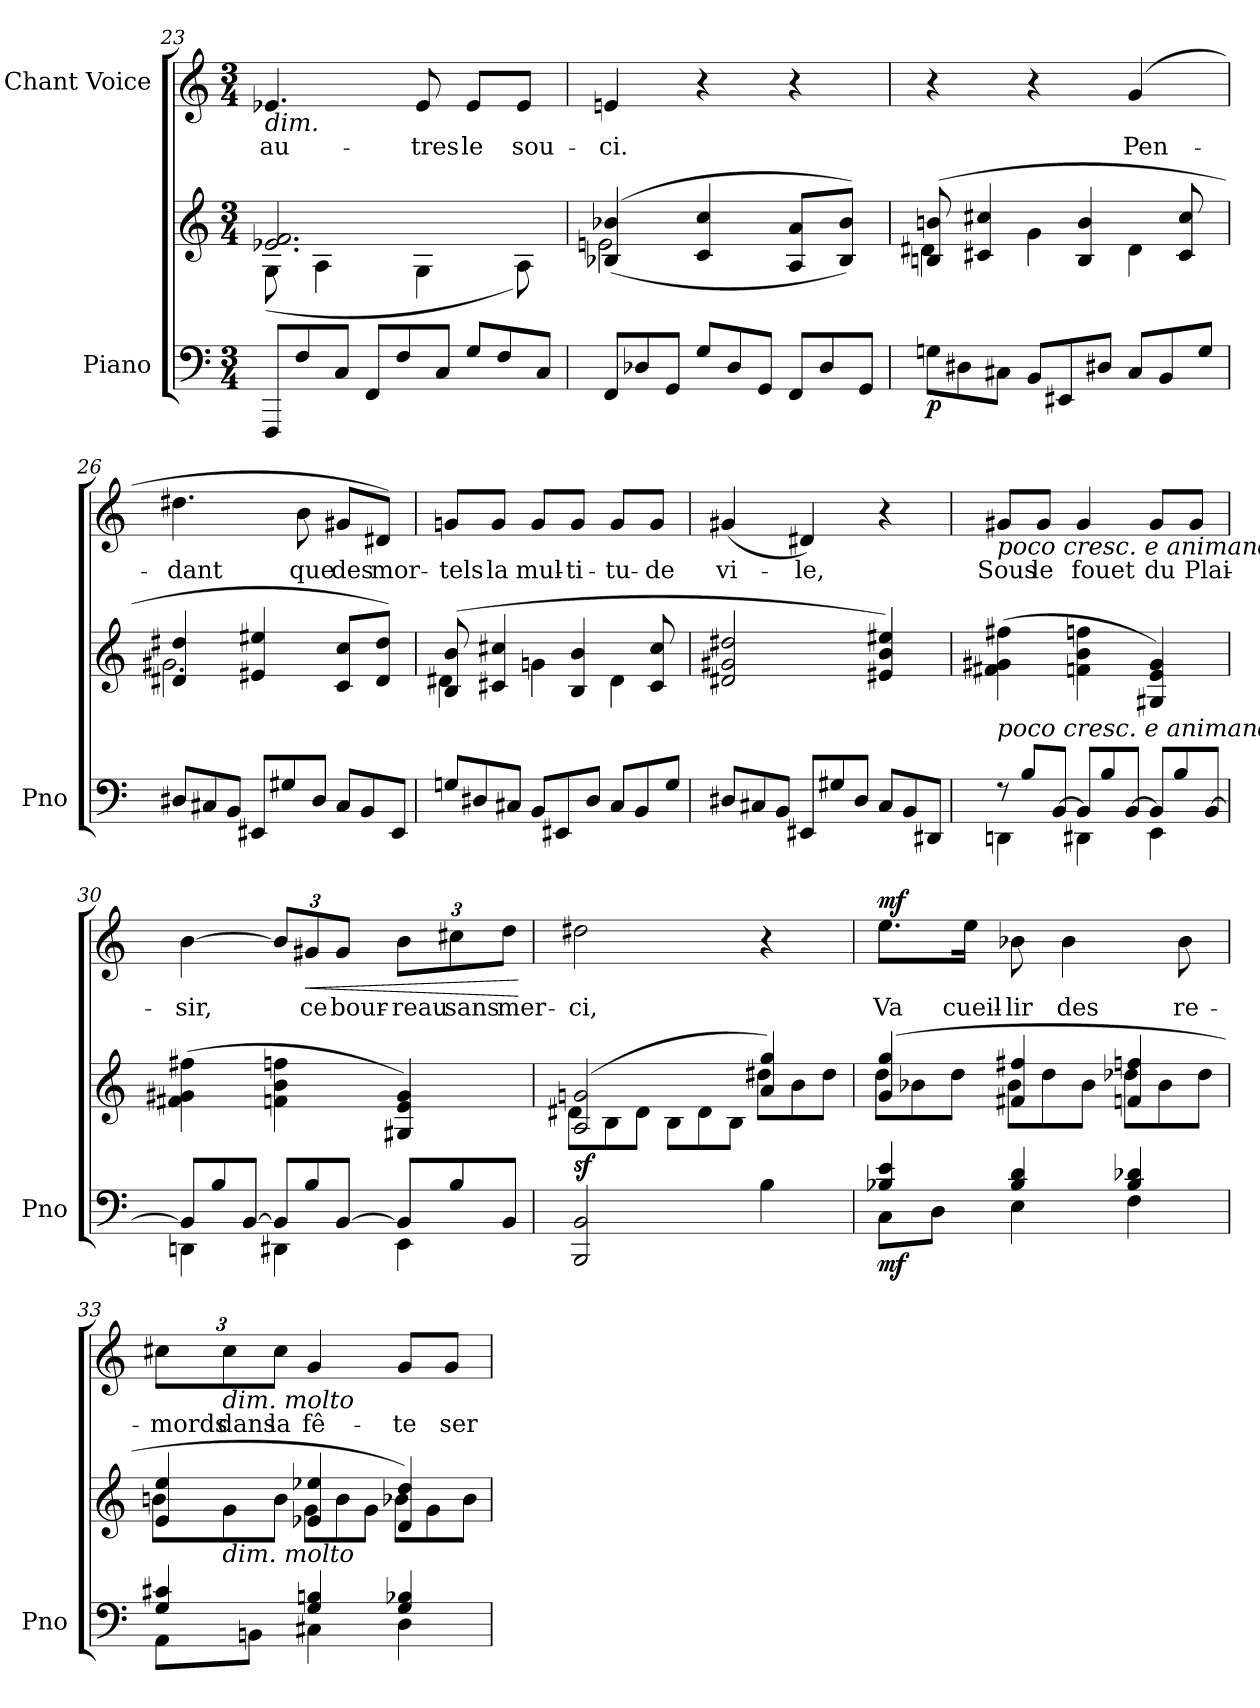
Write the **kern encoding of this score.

**kern	**kern	**dynam	**kern	**text	**dynam
*part2	*part2	*part2	*part1	*part1	*part1
*staff3	*staff2	*staff2/3	*staff1	*staff1	*staff1
*I"Piano	*	*	*I"Chant Voice	*	*
*I'Pno	*	*	*	*	*
*clefF4	*clefG2	*	*clefG2	*	*
*k[]	*k[]	*	*k[]	*	*
*M3/4	*M3/4	*	*M3/4	*	*
*Xtuplet	*	*	*	*	*
=23	=23	=23	=23	=23	=23
*	*^	*	*	*	*
!	!	!	!	!LO:TX:b:i:t=dim.	!	!
12FFF/L	2.e-X/ 2.f/	(8G\	.	4.e-X/	au-	.
12F/	.	.	.	.	.	.
.	.	4A\	.	.	.	.
12C/J	.	.	.	.	.	.
12FF/L	.	.	.	.	.	.
12F/	.	.	.	.	.	.
.	.	4G\	.	8e-/	-tres	.
12C/J	.	.	.	.	.	.
12G/L	.	.	.	8e-/L	le	.
12F/	.	.	.	.	.	.
.	.	8A\)	.	8e-/J	sou-	.
12C/J	.	.	.	.	.	.
=24	=24	=24	=24	=24	=24	=24
12FF/L	((4B-X/ 4b-X/	2en\	.	4en/	-ci.	.
12D-X/	.	.	.	.	.	.
12GG/J	.	.	.	.	.	.
12G/L	4c/ 4cc/	.	.	4r	.	.
12D-/	.	.	.	.	.	.
12GG/J	.	.	.	.	.	.
12FF/L	8A/ 8a/L	4ryy	.	4r	.	.
12D-/	.	.	.	.	.	.
.	8B-/ 8b-/J))	.	.	.	.	.
12GG/J	.	.	.	.	.	.
=25	=25	=25	=25	=25	=25	=25
!	!	!	!LO:DY:b=2	!	!	!
12Gn\L	(8Bn/ 8bn/	4d#X\	p	4r	.	.
12D#X\	.	.	.	.	.	.
.	4c#X/ 4cc#X/	.	.	.	.	.
12C#X\J	.	.	.	.	.	.
12BB/L	.	4g\	.	4r	.	.
12EE#X/	.	.	.	.	.	.
.	4B/ 4b/	.	.	.	.	.
12D#X/J	.	.	.	.	.	.
12C#/L	.	4d#\	.	(4g/	Pen-	.
12BB/	.	.	.	.	.	.
.	8c#/ 8cc#/	.	.	.	.	.
12G/J	.	.	.	.	.	.
=26	=26	=26	=26	=26	=26	=26
12D#X/L	4d#X/ 4dd#X/	2.g#X\	.	4.dd#X\	-dant	.
12C#X/	.	.	.	.	.	.
12BB/J	.	.	.	.	.	.
12EE#X/L	4e#X/ 4ee#X/	.	.	.	.	.
12G#X/	.	.	.	.	.	.
.	.	.	.	8b\	que	.
12D#/J	.	.	.	.	.	.
12C#/L	8c/ 8cc/L	.	.	8g#X/L	des	.
12BB/	.	.	.	.	.	.
.	8d#/ 8dd#/J)	.	.	8d#X/J)	mor-	.
12EE#/J	.	.	.	.	.	.
=27	=27	=27	=27	=27	=27	=27
12Gn/L	(8B/ 8b/	4d#X\	.	8gn/L	-tels	.
12D#X/	.	.	.	.	.	.
.	4c#X/ 4cc#X/	.	.	8g/J	la	.
12C#X/J	.	.	.	.	.	.
12BB/L	.	4gn\	.	8g/L	mul-	.
12EE#X/	.	.	.	.	.	.
.	4B/ 4b/	.	.	8g/J	-ti-	.
12D#/J	.	.	.	.	.	.
12C#/L	.	4d#\	.	8g/L	-tu-	.
12BB/	.	.	.	.	.	.
.	8c#/ 8cc#/	.	.	8g/J	-de	.
12G/J	.	.	.	.	.	.
*	*v	*v	*	*	*	*
=28	=28	=28	=28	=28	=28
12D#X/L	2d#X/ 2g#X/ 2dd#X/	.	(4g#X/	vi-	.
12C#X/	.	.	.	.	.
12BB/J	.	.	.	.	.
12EE#X/L	.	.	4d#X/)	-le,	.
12G#X/	.	.	.	.	.
12D#/J	.	.	.	.	.
12C#/L	4e#X/ 4b/ 4ee#X/)	.	4r	.	.
12BB/	.	.	.	.	.
12DD#X/J	.	.	.	.	.
=29	=29	=29	=29	=29	=29
*^	*	*	*	*	*
!	!	!	!	!LO:TX:b:i:t=poco cresc. e animando	!	!
!	!	!LO:TX:b:i:t=poco cresc. e animando	!	!	!	!
12r	4DDn\	(4f#X\ 4g#X\ 4ff#X\	.	8g#X/L	Sous	.
12B/L	.	.	.	.	.	.
.	.	.	.	8g#/J	le	.
[12BB/J	.	.	.	.	.	.
12BB/L]	4DD#X\	4fn\ 4b\ 4ffn\	.	4g#/	fouet	.
12B/	.	.	.	.	.	.
[12BB/J	.	.	.	.	.	.
12BB/L]	4EE\	4G#X/ 4e/ 4g#/)	.	8g#/L	du	.
12B/	.	.	.	.	.	.
.	.	.	.	8g#/J	Plai-	.
[12BB/J	.	.	.	.	.	.
=30	=30	=30	=30	=30	=30	=30
12BB/L]	4DDn\	(4f#X\ 4g#X\ 4ff#X\	.	[4b\	-sir,	.
12B/	.	.	.	.	.	.
[12BB/J	.	.	.	.	.	.
*	*	*	*	*Xbrackettup	*	*
12BB/L]	4DD#X\	4fn\ 4b\ 4ffn\	.	12b/L]	.	.
!	!	!	!	!	!	!LO:HP:b
12B/	.	.	.	12g#X/	ce	<
[12BB/J	.	.	.	12g#/J	bour-	.
12BB/L]	4EE\	4G#X/ 4e/ 4g#/)	.	12b\L	-reau	.
12B/	.	.	.	12cc#X\	sans	.
12BB/J	.	.	.	12dd\J	mer-	.
*v	*v	*	*	*	*	*
.	.	.	.	.	[
=31	=31	=31	=31	=31	=31
*	*^	*	*	*	*
*	*	*Xtuplet	*	*	*	*
!	!	!	!LO:DY:b	!	!	!
2BBB/ 2BB/	(2A/ 2gn/	12d#X\L	sf	2dd#X\	-ci,	.
.	.	12B\	.	.	.	.
.	.	12d#\J	.	.	.	.
.	.	12B\L	.	.	.	.
.	.	12d#\	.	.	.	.
.	.	12B\J	.	.	.	.
4B\	4a/ 4gg/)	12dd#X\L	.	4r	.	.
.	.	12b\	.	.	.	.
.	.	12dd#\J	.	.	.	.
=32	=32	=32	=32	=32	=32	=32
*^	*	*	*	*	*	*
!	!	!	!	!LO:DY:b=2	!	!	!LO:DY:b
4B-X/ 4e/	8C\L	(4g/ 4gg/	12dd\L	mf	8.ee\L	Va	mf
.	.	.	12b-X\	.	.	.	.
.	8D\J	.	.	.	.	.	.
.	.	.	12dd\J	.	.	.	.
.	.	.	.	.	16ee\Jk	cueil-	.
4B-/ 4d/	4E\	4f#X/ 4ff#X/	12b-\L	.	8b-X\	-lir	.
.	.	.	12dd\	.	.	.	.
.	.	.	.	.	4b-\	des	.
.	.	.	12b-\J	.	.	.	.
4B-/ 4d-X/	4F\	4fn/ 4ffn/	12dd-X\L	.	.	.	.
.	.	.	12b-\	.	.	.	.
.	.	.	.	.	8b-\	re-	.
.	.	.	12dd-\J	.	.	.	.
=33	=33	=33	=33	=33	=33	=33	=33
4G/ 4c#X/	8AA\L	4e/ 4ee/	12bn\L	.	12cc#X\L	-mords	.
!	!	!	!	!	!LO:TX:b:i:t=dim.                     molto	!	!
!	!	!	!LO:TX:b:i:t=dim.           molto	!	!	!	!
.	.	.	12g\	.	12cc#\	dans	.
.	8BBn\J	.	.	.	.	.	.
.	.	.	12b\J	.	12cc#\J	la	.
4G/ 4Bn/	4C#X\	4e-X/ 4ee-X/	12g\L	.	4g/	fê-	.
.	.	.	12b\	.	.	.	.
.	.	.	12g\J	.	.	.	.
4G/ 4B-X/	4D\	4d/ 4dd/)	12b-X\L	.	8g/L	-te	.
.	.	.	12g\	.	.	.	.
.	.	.	.	.	8g/J	ser-	.
.	.	.	12b-\J	.	.	.	.
*v	*v	*	*	*	*	*	*
*	*v	*v	*	*	*	*
=	=	=	=	=	=
*-	*-	*-	*-	*-	*-
